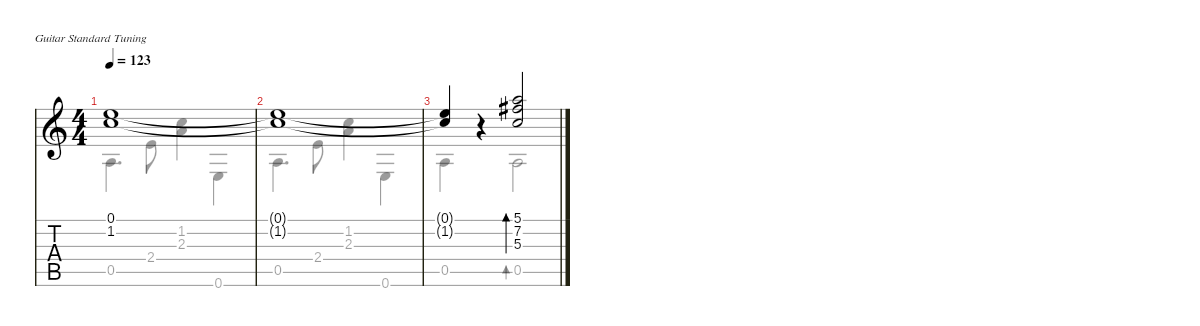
\defaultSystemsLayout 4
\hideDynamics
\bracketExtendMode nobrackets
\singleTrackTrackNamePolicy hidden
\multiTrackTrackNamePolicy hidden
\firstSystemTrackNameOrientation horizontal
\otherSystemsTrackNameOrientation horizontal
\extendBarLines
\chordDiagramsInScore
\track ("??? - ?????" "??? - ?????") {instrument acousticguitarnylon}
\staff {score tabs}
\tuning (E4 B3 G3 D3 A2 E2)
\voice
\ts (4 4)
\tempo 123
\clef g2
\ks c
(0.1{t} 1.2{t}).1{dy mf beam Up} |
(1.2{t} 0.1{t}).1{beam Up} |
(0.1{t} 1.2{t}).4{beam Up} r.4{beam Up} (5.1 7.2{acc #} 5.3).2{bd 462 beam Up}
\voice
\clef g2
\ottava regular
\simile none
\ks c
0.5.4{d dy mf beam Down} 2.4.8{beam Down} (1.2 2.3).4{beam Down} 0.6.4{beam Down} |
0.5.4{d beam Down} 2.4.8{beam Down} (1.2 2.3).4{beam Down} 0.6.4{beam Down} |
0.5.4{beam Down} r.4{beam Down} 0.5.2{bd 462 beam Down}
